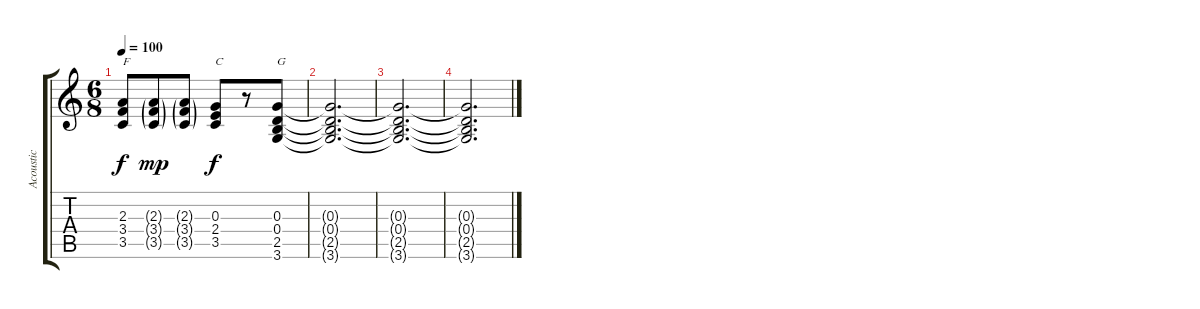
\track ("Acoustic" "Acoustic") {instrument acousticguitarsteel}
\staff {score tabs}
\tuning (E4 B3 G3 D3 A2 E2) {hide}
\ts (6 8)
\tempo 100
\clef g2
\ks c
(2.3 3.4 3.5).8{txt "F" dy f} (2.3{g} 3.4{g} 3.5{g}).8{dy mp} (2.3{g} 3.4{g} 3.5{g}).8 (0.3 2.4 3.5).8{txt "C" dy f} r.8 (0.3 0.4 2.5 3.6).8{txt "G"} |
(0.3{t} 0.4{t} 2.5{t} 3.6{t}).2{d} |
(0.3{t} 0.4{t} 2.5{t} 3.6{t}).2{d} |
(0.3{t} 0.4{t} 2.5{t} 3.6{t}).2{d}
